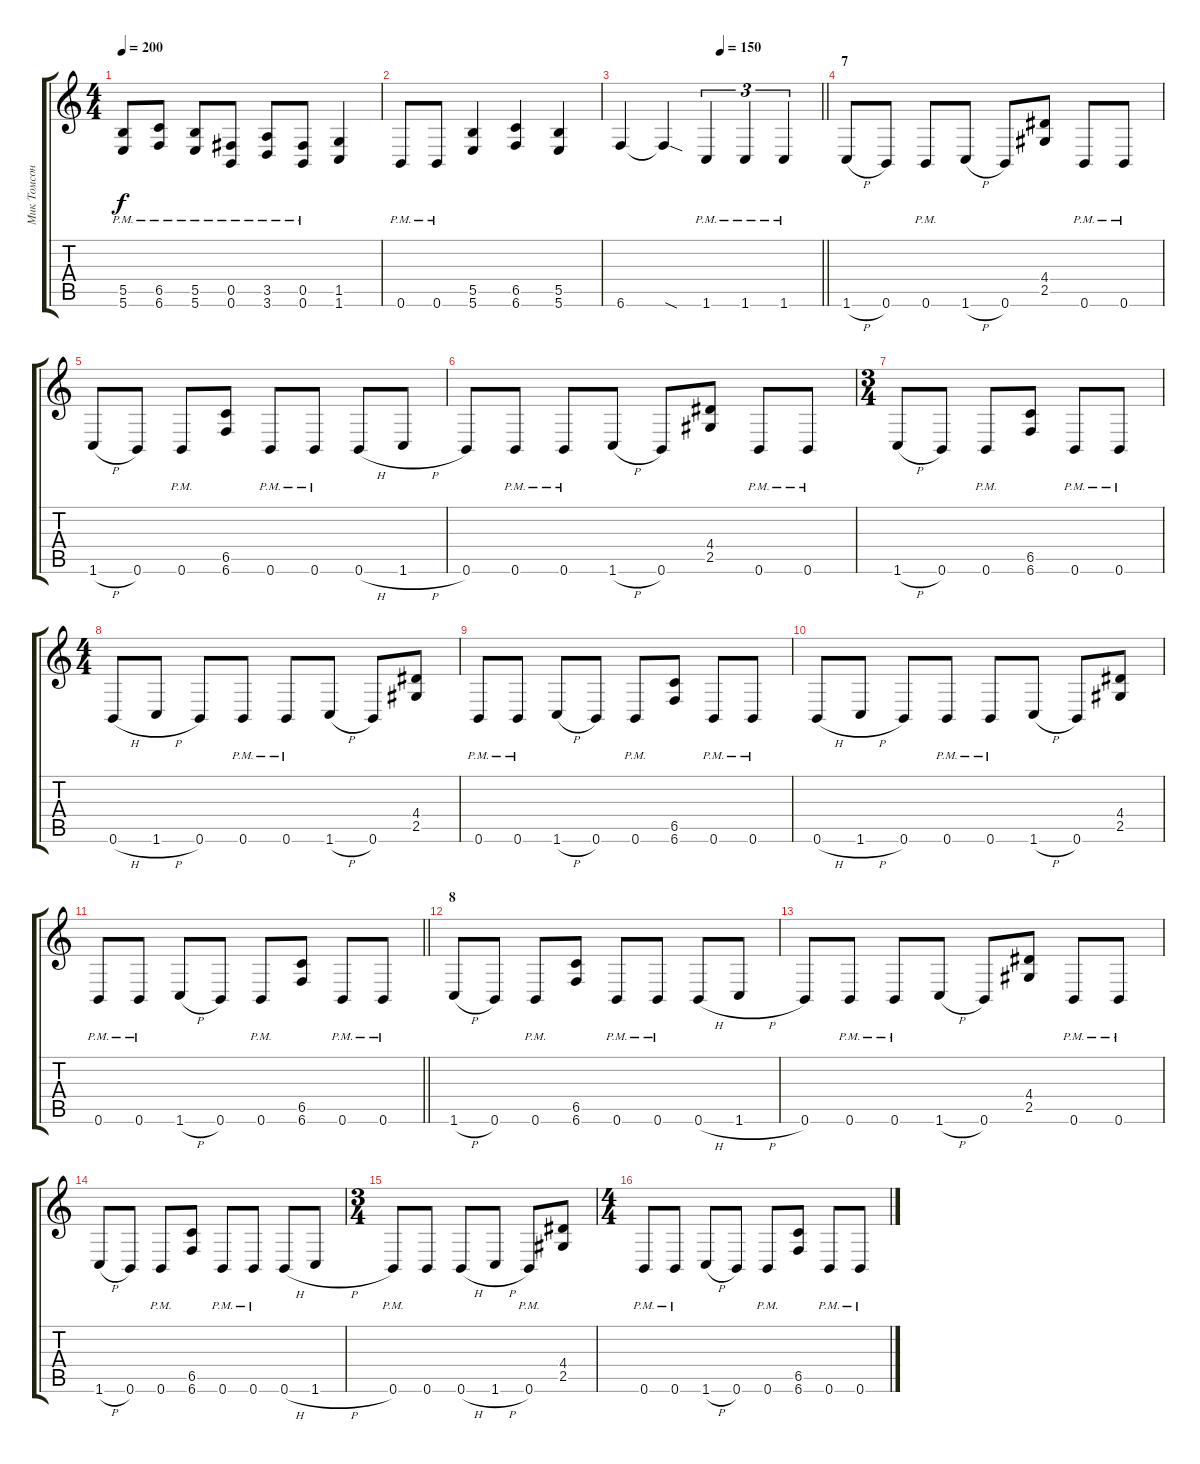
\track ("Мик Томсон" "Мик Томсон") {instrument distortionguitar}
\staff {score tabs}
\tuning (Db4 Ab3 E3 B2 Gb2 B1) {hide}
\ts (4 4)
\tempo 200
\clef g2
\ks c
(5.5{pm} 5.6{pm}).8{dy f} (6.5{pm} 6.6{pm}).8 (5.5{pm} 5.6{pm}).8 (0.5{pm} 0.6{pm}).8 (3.5{pm} 3.6{pm}).8 (0.5{pm} 0.6{pm}).8 (1.5 1.6).4 |
0.6{pm}.8 0.6{pm}.8 (5.5 5.6).4 (6.5 6.6).4 (5.5 5.6).4 |
\tempo (150 0.5)
\barLineRight lightlight
6.6.4 6.6{sod t}.4 1.6{pm}.4{tu (3 2)} 1.6{pm}.4{tu (3 2)} 1.6{pm}.4{tu (3 2)} |
\section ("" "7")
1.6{h}.8 0.6.8 0.6{pm}.8 1.6{h}.8 0.6.8 (4.4 2.5).8 0.6{pm}.8 0.6{pm}.8 |
1.6{h}.8 0.6.8 0.6{pm}.8 (6.5 6.6).8 0.6{pm}.8 0.6{pm}.8 0.6{h}.8 1.6{h}.8 |
0.6.8 0.6{pm}.8 0.6{pm}.8 1.6{h}.8 0.6.8 (4.4 2.5).8 0.6{pm}.8 0.6{pm}.8 |
\ts (3 4)
1.6{h}.8 0.6.8 0.6{pm}.8 (6.5 6.6).8 0.6{pm}.8 0.6{pm}.8 |
\ts (4 4)
0.6{h}.8 1.6{h}.8 0.6.8 0.6{pm}.8 0.6{pm}.8 1.6{h}.8 0.6.8 (4.4 2.5).8 |
0.6{pm}.8 0.6{pm}.8 1.6{h}.8 0.6.8 0.6{pm}.8 (6.5 6.6).8 0.6{pm}.8 0.6{pm}.8 |
0.6{h}.8 1.6{h}.8 0.6.8 0.6{pm}.8 0.6{pm}.8 1.6{h}.8 0.6.8 (4.4 2.5).8 |
\barLineRight lightlight
0.6{pm}.8 0.6{pm}.8 1.6{h}.8 0.6.8 0.6{pm}.8 (6.5 6.6).8 0.6{pm}.8 0.6{pm}.8 |
\section ("" "8")
1.6{h}.8 0.6.8 0.6{pm}.8 (6.5 6.6).8 0.6{pm}.8 0.6{pm}.8 0.6{h}.8 1.6{h}.8 |
0.6.8 0.6{pm}.8 0.6{pm}.8 1.6{h}.8 0.6.8 (4.4 2.5).8 0.6{pm}.8 0.6{pm}.8 |
1.6{h}.8 0.6.8 0.6{pm}.8 (6.5 6.6).8 0.6{pm}.8 0.6{pm}.8 0.6{h}.8 1.6{h}.8 |
\ts (3 4)
0.6{pm}.8 0.6.8 0.6{h}.8 1.6{h}.8 0.6{pm}.8 (4.4 2.5).8 |
\ts (4 4)
0.6{pm}.8 0.6{pm}.8 1.6{h}.8 0.6.8 0.6{pm}.8 (6.5 6.6).8 0.6{pm}.8 0.6{pm}.8
